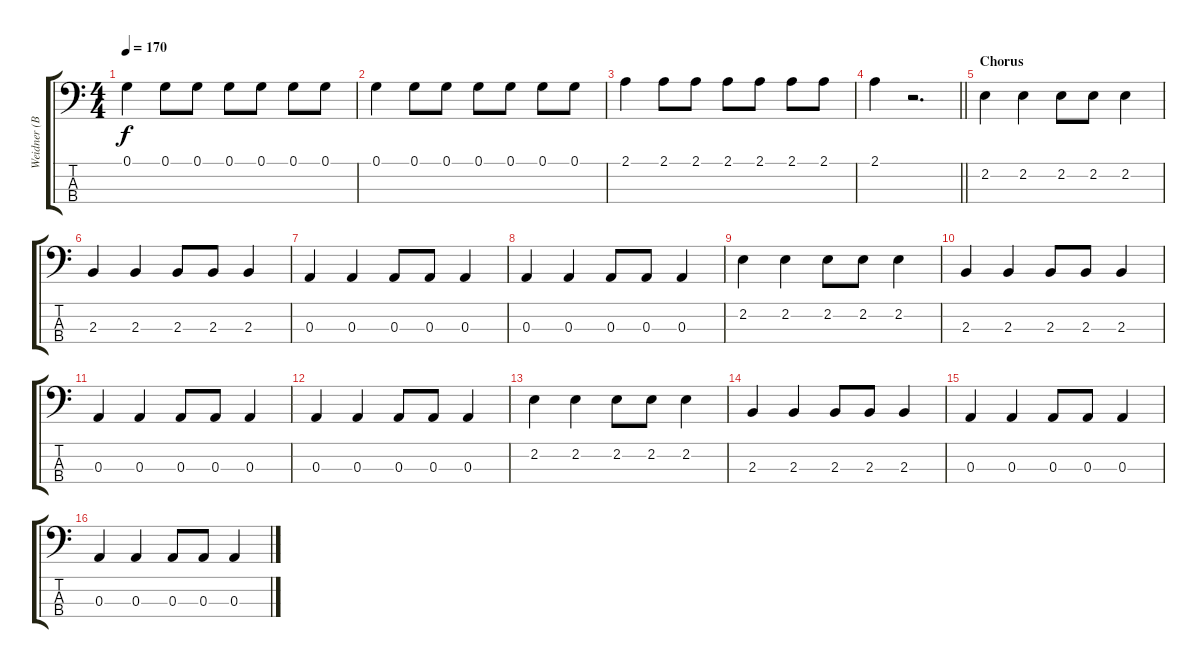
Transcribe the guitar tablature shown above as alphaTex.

\track ("Weidner (Bass)" "Weidner (B") {instrument electricbasspick}
\staff {score tabs}
\tuning (G2 D2 A1 E1) {hide}
\ts (4 4)
\tempo 170
\clef f4
\ks c
0.1.4{dy f} 0.1.8 0.1.8 0.1.8 0.1.8 0.1.8 0.1.8 |
0.1.4 0.1.8 0.1.8 0.1.8 0.1.8 0.1.8 0.1.8 |
2.1.4 2.1.8 2.1.8 2.1.8 2.1.8 2.1.8 2.1.8 |
\barLineRight lightlight
2.1.4 r.2{d} |
\section ("" "Chorus")
2.2.4 2.2.4 2.2.8 2.2.8 2.2.4 |
2.3.4 2.3.4 2.3.8 2.3.8 2.3.4 |
0.3.4 0.3.4 0.3.8 0.3.8 0.3.4 |
0.3.4 0.3.4 0.3.8 0.3.8 0.3.4 |
2.2.4 2.2.4 2.2.8 2.2.8 2.2.4 |
2.3.4 2.3.4 2.3.8 2.3.8 2.3.4 |
0.3.4 0.3.4 0.3.8 0.3.8 0.3.4 |
0.3.4 0.3.4 0.3.8 0.3.8 0.3.4 |
2.2.4 2.2.4 2.2.8 2.2.8 2.2.4 |
2.3.4 2.3.4 2.3.8 2.3.8 2.3.4 |
0.3.4 0.3.4 0.3.8 0.3.8 0.3.4 |
0.3.4 0.3.4 0.3.8 0.3.8 0.3.4
